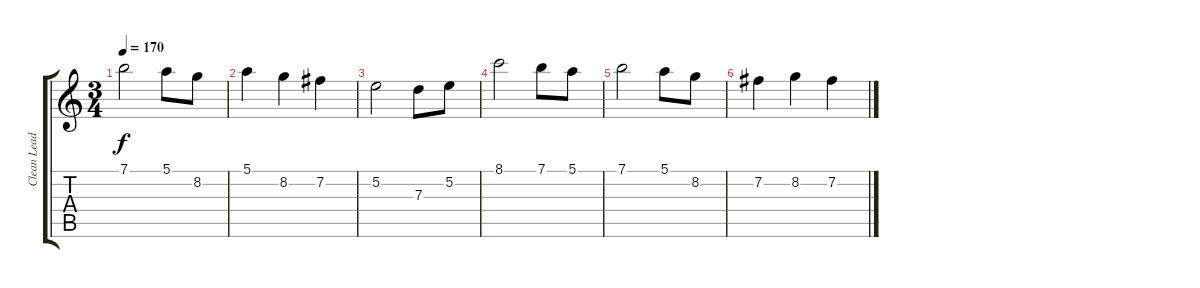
\track ("Clean Lead" "Clean Lead") {instrument electricguitarclean}
\staff {score tabs}
\tuning (E4 B3 G3 D3 A2 E2) {hide}
\ts (3 4)
\tempo 170
\clef g2
\ks c
7.1.2{dy f} 5.1.8 8.2.8 |
5.1.4 8.2.4 7.2.4 |
5.2.2 7.3.8 5.2.8 |
8.1.2 7.1.8 5.1.8 |
7.1.2 5.1.8 8.2.8 |
7.2.4 8.2.4 7.2.4
